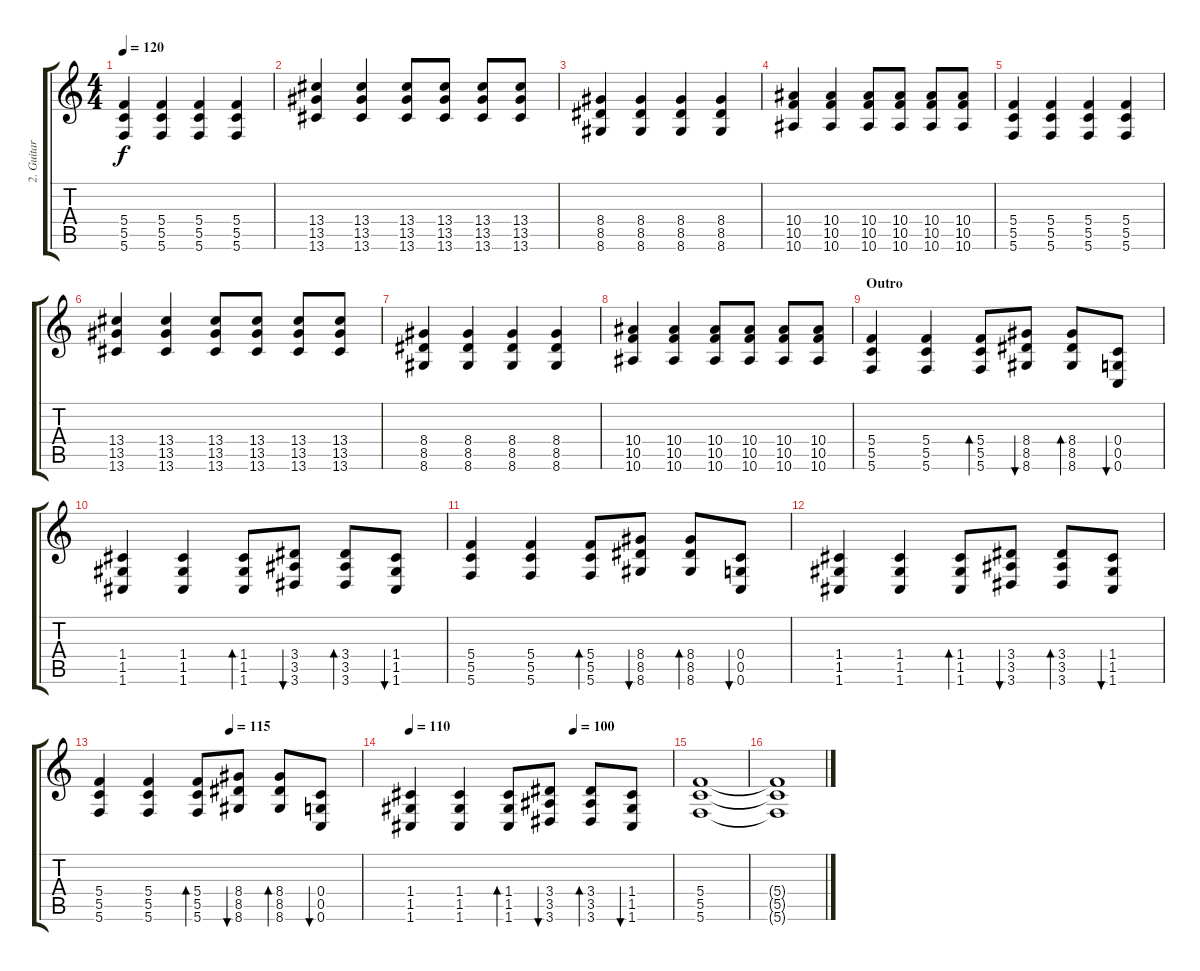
\track ("2. Guitar" "2. Guitar") {instrument distortionguitar}
\staff {score tabs}
\tuning (E4 C4 G3 C3 G2 C2) {hide}
\ts (4 4)
\tempo 120
\clef g2
\ks c
(5.4 5.5 5.6).4{dy f} (5.4 5.5 5.6).4 (5.4 5.5 5.6).4 (5.4 5.5 5.6).4 |
(13.4 13.5 13.6).4 (13.4 13.5 13.6).4 (13.4 13.5 13.6).8 (13.4 13.5 13.6).8 (13.4 13.5 13.6).8 (13.4 13.5 13.6).8 |
(8.4 8.5 8.6).4 (8.4 8.5 8.6).4 (8.4 8.5 8.6).4 (8.4 8.5 8.6).4 |
(10.4 10.5 10.6).4 (10.4 10.5 10.6).4 (10.4 10.5 10.6).8 (10.4 10.5 10.6).8 (10.4 10.5 10.6).8 (10.4 10.5 10.6).8 |
(5.4 5.5 5.6).4 (5.4 5.5 5.6).4 (5.4 5.5 5.6).4 (5.4 5.5 5.6).4 |
(13.4 13.5 13.6).4 (13.4 13.5 13.6).4 (13.4 13.5 13.6).8 (13.4 13.5 13.6).8 (13.4 13.5 13.6).8 (13.4 13.5 13.6).8 |
(8.4 8.5 8.6).4 (8.4 8.5 8.6).4 (8.4 8.5 8.6).4 (8.4 8.5 8.6).4 |
(10.4 10.5 10.6).4 (10.4 10.5 10.6).4 (10.4 10.5 10.6).8 (10.4 10.5 10.6).8 (10.4 10.5 10.6).8 (10.4 10.5 10.6).8 |
\section ("" "Outro")
(5.4 5.5 5.6).4 (5.4 5.5 5.6).4 (5.4 5.5 5.6).8{bd 60} (8.4 8.5 8.6).8{bu 60} (8.4 8.5 8.6).8{bd 60} (0.4 0.5 0.6).8{bu 60} |
(1.4 1.5 1.6).4 (1.4 1.5 1.6).4 (1.4 1.5 1.6).8{bd 60} (3.4 3.5 3.6).8{bu 60} (3.4 3.5 3.6).8{bd 60} (1.4 1.5 1.6).8{bu 60} |
(5.4 5.5 5.6).4 (5.4 5.5 5.6).4 (5.4 5.5 5.6).8{bd 60} (8.4 8.5 8.6).8{bu 60} (8.4 8.5 8.6).8{bd 60} (0.4 0.5 0.6).8{bu 60} |
(1.4 1.5 1.6).4 (1.4 1.5 1.6).4 (1.4 1.5 1.6).8{bd 60} (3.4 3.5 3.6).8{bu 60} (3.4 3.5 3.6).8{bd 60} (1.4 1.5 1.6).8{bu 60} |
\tempo (115 0.5)
(5.4 5.5 5.6).4 (5.4 5.5 5.6).4 (5.4 5.5 5.6).8{bd 60} (8.4 8.5 8.6).8{bu 60} (8.4 8.5 8.6).8{bd 60} (0.4 0.5 0.6).8{bu 60} |
\tempo 110
\tempo (100 0.625)
(1.4 1.5 1.6).4 (1.4 1.5 1.6).4 (1.4 1.5 1.6).8{bd 60} (3.4 3.5 3.6).8{bu 60} (3.4 3.5 3.6).8{bd 60} (1.4 1.5 1.6).8{bu 60} |
(5.4 5.5 5.6).1 |
(5.4{t} 5.5{t} 5.6{t}).1
